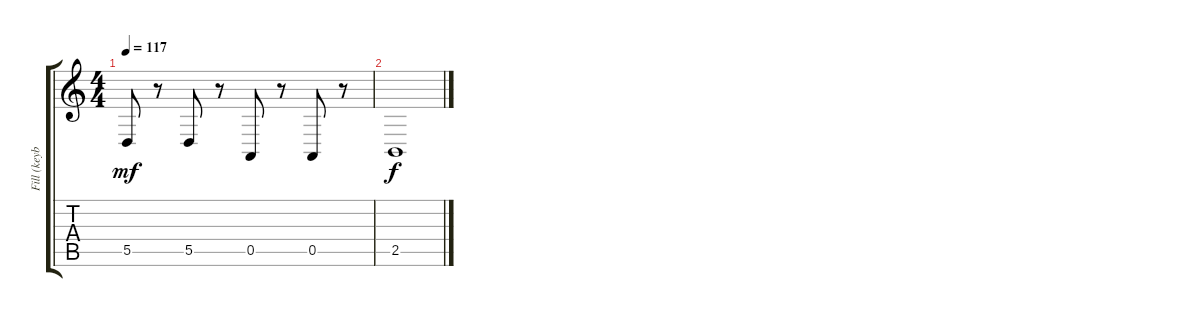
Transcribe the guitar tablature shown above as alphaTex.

\track ("Fill (keyboard)" "Fill (keyb") {instrument lead1square}
\staff {score tabs}
\tuning (E4 B3 G3 D3 A2 E2) {hide}
\ts (4 4)
\tempo 117
\clef g2
\ks c
5.5.8{dy mf} r.8 5.5.8 r.8 0.5.8 r.8 0.5.8 r.8 |
2.5.1{dy f}
